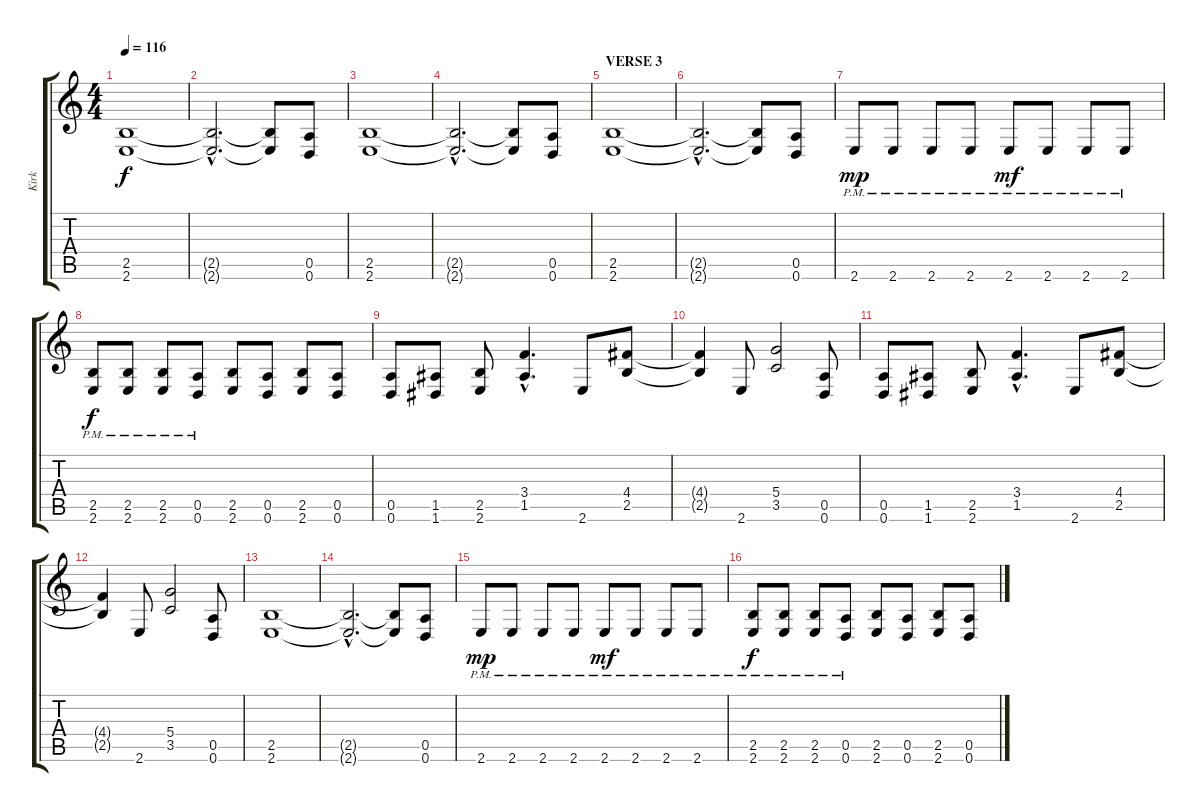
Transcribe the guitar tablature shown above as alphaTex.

\track ("Kirk" "Kirk") {instrument distortionguitar}
\staff {score tabs}
\tuning (E4 B3 G3 D3 A2 D2) {hide}
\ts (4 4)
\tempo 116
\clef g2
\ks c
(2.5 2.6).1{dy f} |
(2.5{hac t} 2.6{hac t}).2{d} (2.5{t} 2.6{t}).8 (0.5 0.6).8 |
(2.5 2.6).1 |
(2.5{hac t} 2.6{hac t}).2{d} (2.5{t} 2.6{t}).8 (0.5 0.6).8 |
\section ("" "VERSE 3")
(2.5 2.6).1{volume 10} |
(2.5{hac t} 2.6{hac t}).2{d} (2.5{t} 2.6{t}).8 (0.5 0.6).8 |
2.6{pm}.8{dy mp} 2.6{pm}.8 2.6{pm}.8 2.6{pm}.8 2.6{pm}.8{dy mf} 2.6{pm}.8 2.6{pm}.8 2.6{pm}.8 |
(2.5{pm} 2.6{pm}).8{dy f} (2.5{pm} 2.6{pm}).8 (2.5{pm} 2.6{pm}).8 (0.5{pm} 0.6{pm}).8 (2.5 2.6).8 (0.5 0.6).8 (2.5 2.6).8 (0.5 0.6).8{volume 13} |
(0.5 0.6).8 (1.5 1.6).8 (2.5 2.6).8 (3.4{hac} 1.5{hac}).4{d} 2.6.8 (4.4 2.5).8 |
(4.4{t} 2.5{t}).4 2.6.8 (5.4 3.5).2 (0.5 0.6).8 |
(0.5 0.6).8 (1.5 1.6).8 (2.5 2.6).8 (3.4{hac} 1.5{hac}).4{d} 2.6.8 (4.4 2.5).8 |
(4.4{t} 2.5{t}).4 2.6.8 (5.4 3.5).2 (0.5 0.6).8 |
(2.5 2.6).1{volume 10} |
(2.5{hac t} 2.6{hac t}).2{d} (2.5{t} 2.6{t}).8 (0.5 0.6).8 |
2.6{pm}.8{dy mp} 2.6{pm}.8 2.6{pm}.8 2.6{pm}.8 2.6{pm}.8{dy mf} 2.6{pm}.8 2.6{pm}.8 2.6{pm}.8 |
(2.5{pm} 2.6{pm}).8{dy f} (2.5{pm} 2.6{pm}).8 (2.5{pm} 2.6{pm}).8 (0.5{pm} 0.6{pm}).8 (2.5 2.6).8 (0.5 0.6).8 (2.5 2.6).8 (0.5 0.6).8{volume 13}
